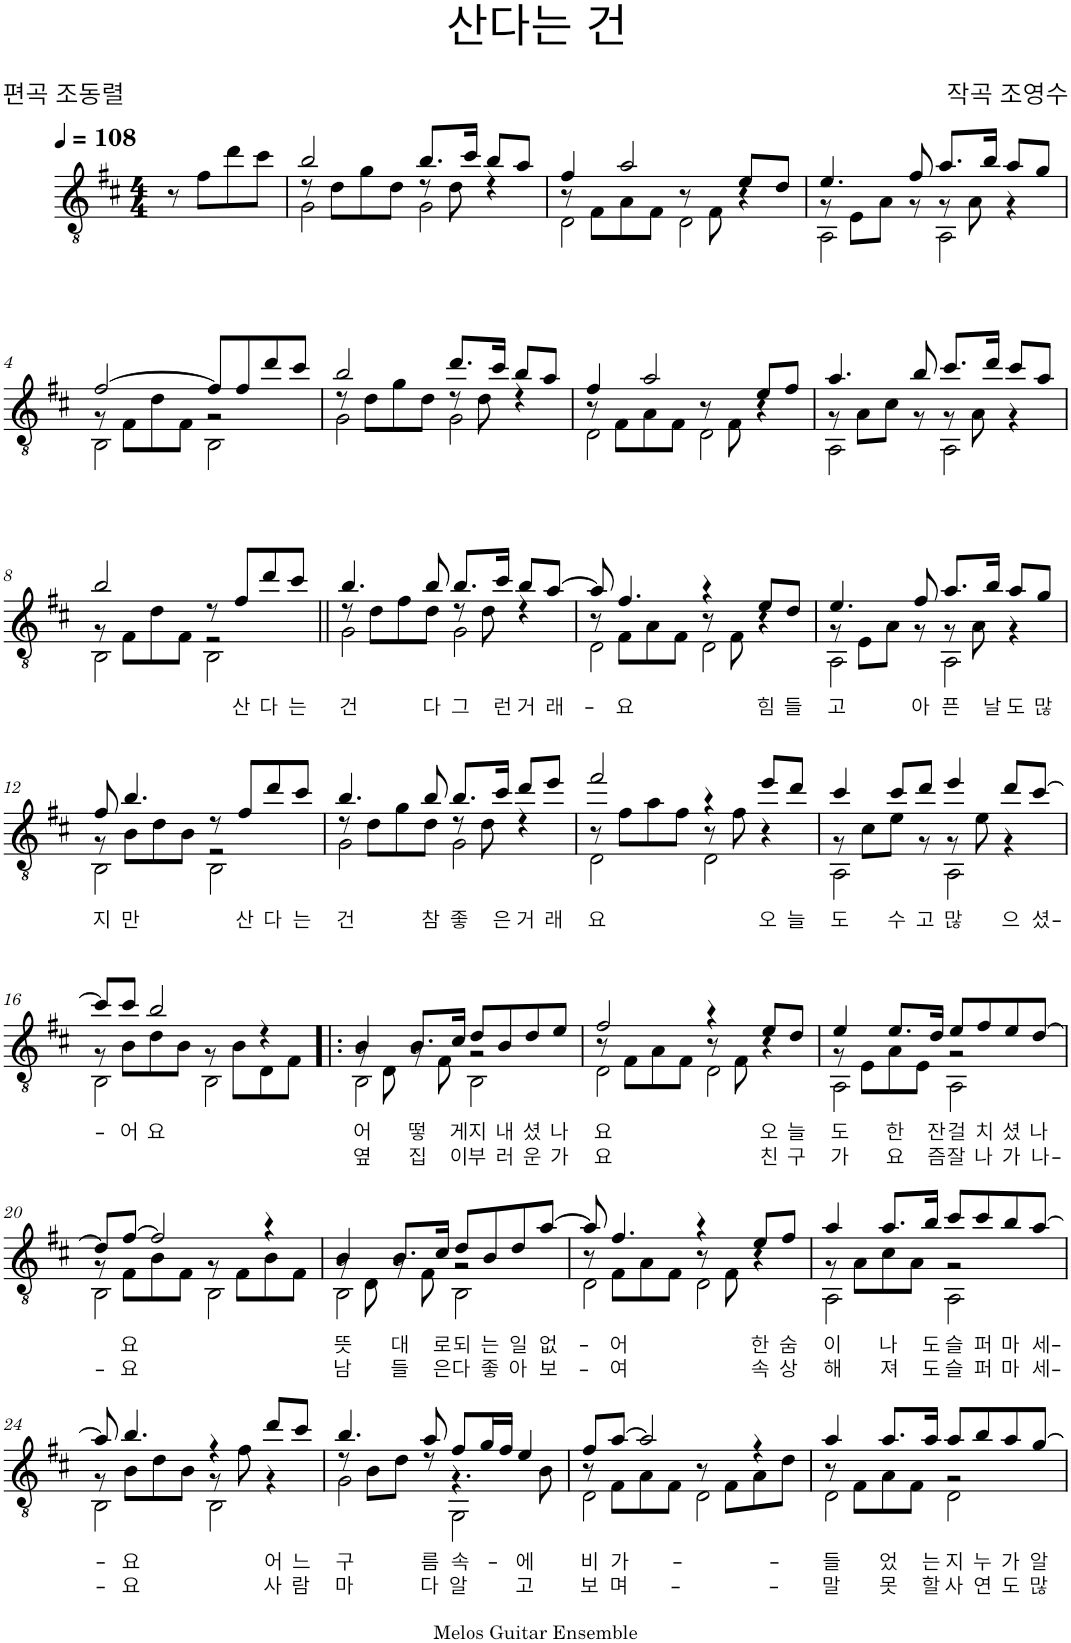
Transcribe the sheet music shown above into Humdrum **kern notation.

**kern	**text	**text
*part1	*part1	*part1
*staff1	*staff1	*staff1
*I"클래식 기타	*	*
*clefGv2	*	*
*k[f#c#]	*	*
*M4/4	*	*
*MM108	*	*
=	=	=
8r	.	.
8f#\L	.	.
8dd\	.	.
8cc#\J	.	.
=1	=1	=1
*^	*	*
*	*^	*	*
2b/	8r	2G\	.	.
.	8d\L	.	.	.
.	8g\	.	.	.
.	8d\J	.	.	.
8.b/L	8r	2G\	.	.
.	8d\	.	.	.
16cc#/Jk	.	.	.	.
8b/L	4r	.	.	.
8a/J	.	.	.	.
=2	=2	=2	=2	=2
4f#/	8r	2D\	.	.
.	8F#\L	.	.	.
2a/	8A\	.	.	.
.	8F#\J	.	.	.
.	8r	2D\	.	.
.	8F#\	.	.	.
8e/L	4r	.	.	.
8d/J	.	.	.	.
=3	=3	=3	=3	=3
4.e/	8r	2AA\	.	.
.	8E\L	.	.	.
.	8A\J	.	.	.
8f#/	8r	.	.	.
8.a/L	8r	2AA\	.	.
.	8A\	.	.	.
16b/Jk	.	.	.	.
8a/L	4r	.	.	.
8g/J	.	.	.	.
!!LO:LB:g=z	!!	!!
=4	=4	=4	=4	=4
[2f#/	8r	2BB\	.	.
.	8F#\L	.	.	.
.	8d\	.	.	.
.	8F#\J	.	.	.
8f#/L]	2r	2BB\	.	.
8f#/	.	.	.	.
8dd/	.	.	.	.
8cc#/J	.	.	.	.
=5	=5	=5	=5	=5
2b/	8r	2G\	.	.
.	8d\L	.	.	.
.	8g\	.	.	.
.	8d\J	.	.	.
8.dd/L	8r	2G\	.	.
.	8d\	.	.	.
16cc#/Jk	.	.	.	.
8b/L	4r	.	.	.
8a/J	.	.	.	.
=6	=6	=6	=6	=6
4f#/	8r	2D\	.	.
.	8F#\L	.	.	.
2a/	8A\	.	.	.
.	8F#\J	.	.	.
.	8r	2D\	.	.
.	8F#\	.	.	.
8e/L	4r	.	.	.
8f#/J	.	.	.	.
=7	=7	=7	=7	=7
4.a/	8r	2AA\	.	.
.	8A\L	.	.	.
.	8c#\J	.	.	.
8b/	8r	.	.	.
8.cc#/L	8r	2AA\	.	.
.	8A\	.	.	.
16dd/Jk	.	.	.	.
8cc#/L	4r	.	.	.
8a/J	.	.	.	.
!!LO:LB:g=z	!!	!!
=8	=8	=8	=8	=8
2b/	8r	2BB\	.	.
.	8F#\L	.	.	.
.	8d\	.	.	.
.	8F#\J	.	.	.
8r	2r	2BB\	.	.
!	!	!	!LO:LY:b	!
8f#/L	.	.	산	.
!	!	!	!LO:LY:b	!
8dd/	.	.	다	.
!	!	!	!LO:LY:b	!
8cc#/J	.	.	는	.
=9||	=9||	=9||	=9||	=9||
!	!	!	!LO:LY:b	!
4.b/	8r	2G\	건	.
.	8d\L	.	.	.
.	8f#\	.	.	.
!	!	!	!LO:LY:b	!
8b/	8d\J	.	다	.
!	!	!	!LO:LY:b	!
8.b/L	8r	2G\	그	.
.	8d\	.	.	.
!	!	!	!LO:LY:b	!
16cc#/Jk	.	.	런	.
!	!	!	!LO:LY:b	!
8b/L	4r	.	거	.
!	!	!	!LO:LY:b	!
[8a/J	.	.	래-	.
=10	=10	=10	=10	=10
8a/]	8r	2D\	.	.
!	!	!	!LO:LY:b	!
4.f#/	8F#\L	.	-요	.
.	8A\	.	.	.
.	8F#\J	.	.	.
4r	8r	2D\	.	.
.	8F#\	.	.	.
!	!	!	!LO:LY:b	!
8e/L	4r	.	힘	.
!	!	!	!LO:LY:b	!
8d/J	.	.	들	.
=11	=11	=11	=11	=11
!	!	!	!LO:LY:b	!
4.e/	8r	2AA\	고	.
.	8E\L	.	.	.
.	8A\J	.	.	.
!	!	!	!LO:LY:b	!
8f#/	8r	.	아	.
!	!	!	!LO:LY:b	!
8.a/L	8r	2AA\	픈	.
.	8A\	.	.	.
!	!	!	!LO:LY:b	!
16b/Jk	.	.	날	.
!	!	!	!LO:LY:b	!
8a/L	4r	.	도	.
!	!	!	!LO:LY:b	!
8g/J	.	.	많	.
!!LO:LB:g=z	!!	!!
=12	=12	=12	=12	=12
!	!	!	!LO:LY:b	!
8f#/	8r	2BB\	지	.
!	!	!	!LO:LY:b	!
4.b/	8B\L	.	만	.
.	8d\	.	.	.
.	8B\J	.	.	.
8r	2r	2BB\	.	.
!	!	!	!LO:LY:b	!
8f#/L	.	.	산	.
!	!	!	!LO:LY:b	!
8dd/	.	.	다	.
!	!	!	!LO:LY:b	!
8cc#/J	.	.	는	.
=13	=13	=13	=13	=13
!	!	!	!LO:LY:b	!
4.b/	8r	2G\	건	.
.	8d\L	.	.	.
.	8g\	.	.	.
!	!	!	!LO:LY:b	!
8b/	8d\J	.	참	.
!	!	!	!LO:LY:b	!
8.b/L	8r	2G\	좋	.
.	8d\	.	.	.
!	!	!	!LO:LY:b	!
16cc#/Jk	.	.	은	.
!	!	!	!LO:LY:b	!
8dd/L	4r	.	거	.
!	!	!	!LO:LY:b	!
8ee/J	.	.	래	.
=14	=14	=14	=14	=14
!	!	!	!LO:LY:b	!
2ff#/	8r	2D\	요	.
.	8f#\L	.	.	.
.	8a\	.	.	.
.	8f#\J	.	.	.
4r	8r	2D\	.	.
.	8f#\	.	.	.
!	!	!	!LO:LY:b	!
8ee/L	4r	.	오	.
!	!	!	!LO:LY:b	!
8dd/J	.	.	늘	.
=15	=15	=15	=15	=15
!	!	!	!LO:LY:b	!
4cc#/	8r	2AA\	도	.
.	8c#\L	.	.	.
!	!	!	!LO:LY:b	!
8cc#/L	8e\J	.	수	.
!	!	!	!LO:LY:b	!
8dd/J	8r	.	고	.
!	!	!	!LO:LY:b	!
4ee/	8r	2AA\	많	.
.	8e\	.	.	.
!	!	!	!LO:LY:b	!
8dd/L	4r	.	으	.
!	!	!	!LO:LY:b	!
[8cc#/J	.	.	셨-	.
!!LO:LB:g=z	!!	!!
=16	=16	=16	=16	=16
8cc#/L]	8r	2BB\	.	.
!	!	!	!LO:LY:b	!
8cc#/J	8B\L	.	-어	.
!	!	!	!LO:LY:b	!
2b/	8d\	.	요	.
.	8B\J	.	.	.
.	8r	2BB\	.	.
.	8B\L	.	.	.
4r	8D\	.	.	.
.	8F#\J	.	.	.
=17!|:	=17!|:	=17!|:	=17!|:	=17!|:
!	!	!	!LO:LY:b	!LO:LY:b
4B/	8r	2BB\	어	옆
.	8D\	.	.	.
!	!	!	!LO:LY:b	!LO:LY:b
8.B/L	8r	.	떻	집
.	8F#\	.	.	.
!	!	!	!LO:LY:b	!LO:LY:b
16c#/Jk	.	.	게	이
!	!	!	!LO:LY:b	!LO:LY:b
8d/L	2r	2BB\	지	부
!	!	!	!LO:LY:b	!LO:LY:b
8B/	.	.	내	러
!	!	!	!LO:LY:b	!LO:LY:b
8d/	.	.	셨	운
!	!	!	!LO:LY:b	!LO:LY:b
8e/J	.	.	나	가
=18	=18	=18	=18	=18
!	!	!	!LO:LY:b	!LO:LY:b
2f#/	8r	2D\	요	요
.	8F#\L	.	.	.
.	8A\	.	.	.
.	8F#\J	.	.	.
4r	8r	2D\	.	.
.	8F#\	.	.	.
!	!	!	!LO:LY:b	!LO:LY:b
8e/L	4r	.	오	친
!	!	!	!LO:LY:b	!LO:LY:b
8d/J	.	.	늘	구
=19	=19	=19	=19	=19
!	!	!	!LO:LY:b	!LO:LY:b
4e/	8r	2AA\	도	가
.	8E\L	.	.	.
!	!	!	!LO:LY:b	!LO:LY:b
8.e/L	8A\	.	한	요
.	8E\J	.	.	.
!	!	!	!LO:LY:b	!LO:LY:b
16d/Jk	.	.	잔	즘
!	!	!	!LO:LY:b	!LO:LY:b
8e/L	2r	2AA\	걸	잘
!	!	!	!LO:LY:b	!LO:LY:b
8f#/	.	.	치	나
!	!	!	!LO:LY:b	!LO:LY:b
8e/	.	.	셨	가
!	!	!	!LO:LY:b	!LO:LY:b
[8d/J	.	.	나	나-
!!LO:LB:g=z	!!	!!
=20	=20	=20	=20	=20
8d/L]	8r	2BB\	.	.
!	!	!	!LO:LY:b	!LO:LY:b
[8f#/J	8F#\L	.	-요	-요
2f#/]	8B\	.	.	.
.	8F#\J	.	.	.
.	8r	2BB\	.	.
.	8F#\L	.	.	.
4r	8B\	.	.	.
.	8F#\J	.	.	.
=21	=21	=21	=21	=21
!	!	!	!LO:LY:b	!LO:LY:b
4B/	8r	2BB\	뜻	남
.	8D\	.	.	.
!	!	!	!LO:LY:b	!LO:LY:b
8.B/L	8r	.	대	들
.	8F#\	.	.	.
!	!	!	!LO:LY:b	!LO:LY:b
16c#/Jk	.	.	로	은
!	!	!	!LO:LY:b	!LO:LY:b
8d/L	2r	2BB\	되	다
!	!	!	!LO:LY:b	!LO:LY:b
8B/	.	.	는	좋
!	!	!	!LO:LY:b	!LO:LY:b
8d/	.	.	일	아
!	!	!	!LO:LY:b	!LO:LY:b
[8a/J	.	.	없-	보-
=22	=22	=22	=22	=22
8a/]	8r	2D\	.	.
!	!	!	!LO:LY:b	!LO:LY:b
4.f#/	8F#\L	.	-어	-여
.	8A\	.	.	.
.	8F#\J	.	.	.
4r	8r	2D\	.	.
.	8F#\	.	.	.
!	!	!	!LO:LY:b	!LO:LY:b
8e/L	4r	.	한	속
!	!	!	!LO:LY:b	!LO:LY:b
8f#/J	.	.	숨	상
=23	=23	=23	=23	=23
!	!	!	!LO:LY:b	!LO:LY:b
4a/	8r	2AA\	이	해
.	8A\L	.	.	.
!	!	!	!LO:LY:b	!LO:LY:b
8.a/L	8c#\	.	나	져
.	8A\J	.	.	.
!	!	!	!LO:LY:b	!LO:LY:b
16b/Jk	.	.	도	도
!	!	!	!LO:LY:b	!LO:LY:b
8cc#/L	2r	2AA\	슬	슬
!	!	!	!LO:LY:b	!LO:LY:b
8cc#/	.	.	퍼	퍼
!	!	!	!LO:LY:b	!LO:LY:b
8b/	.	.	마	마
!	!	!	!LO:LY:b	!LO:LY:b
[8a/J	.	.	세-	세-
!!LO:LB:g=z	!!	!!
=24	=24	=24	=24	=24
8a/]	8r	2BB\	.	.
!	!	!	!LO:LY:b	!LO:LY:b
4.b/	8B\L	.	-요	-요
.	8d\	.	.	.
.	8B\J	.	.	.
4r	8r	2BB\	.	.
.	8f#\	.	.	.
!	!	!	!LO:LY:b	!LO:LY:b
8dd/L	4r	.	어	사
!	!	!	!LO:LY:b	!LO:LY:b
8cc#/J	.	.	느	람
=25	=25	=25	=25	=25
!	!	!	!LO:LY:b	!LO:LY:b
4.b/	8r	2G\	구	마
.	8B\L	.	.	.
.	8d\J	.	.	.
!	!	!	!LO:LY:b	!LO:LY:b
8a/	8r	.	름	다
!	!	!	!LO:LY:b	!LO:LY:b
8f#/L	4.r	2GG\	속-	알
16g/L	.	.	.	.
16f#/JJ	.	.	.	.
!	!	!	!LO:LY:b	!LO:LY:b
4e/	.	.	-에	고
.	8B\	.	.	.
=26	=26	=26	=26	=26
!	!	!	!LO:LY:b	!LO:LY:b
8f#/L	8r	2D\	비	보
!	!	!	!LO:LY:b	!LO:LY:b
[8a/J	8F#\L	.	가-	며-
2a/]	8A\	.	.	.
.	8F#\J	.	.	.
.	8r	2D\	.	.
.	8F#\L	.	.	.
4r	8A\	.	.	.
.	8d\J	.	.	.
=27	=27	=27	=27	=27
!	!	!	!LO:LY:b	!LO:LY:b
4a/	8r	2D\	-들	-말
.	8F#\L	.	.	.
!	!	!	!LO:LY:b	!LO:LY:b
8.a/L	8A\	.	었	못
.	8F#\J	.	.	.
!	!	!	!LO:LY:b	!LO:LY:b
16a/Jk	.	.	는	할
!	!	!	!LO:LY:b	!LO:LY:b
8a/L	2r	2D\	지	사
!	!	!	!LO:LY:b	!LO:LY:b
8b/	.	.	누	연
!	!	!	!LO:LY:b	!LO:LY:b
8a/	.	.	가	도
!	!	!	!LO:LY:b	!LO:LY:b
[8g/J	.	.	알	많
*v	*v	*v	*	*
=	=	=
*-	*-	*-
